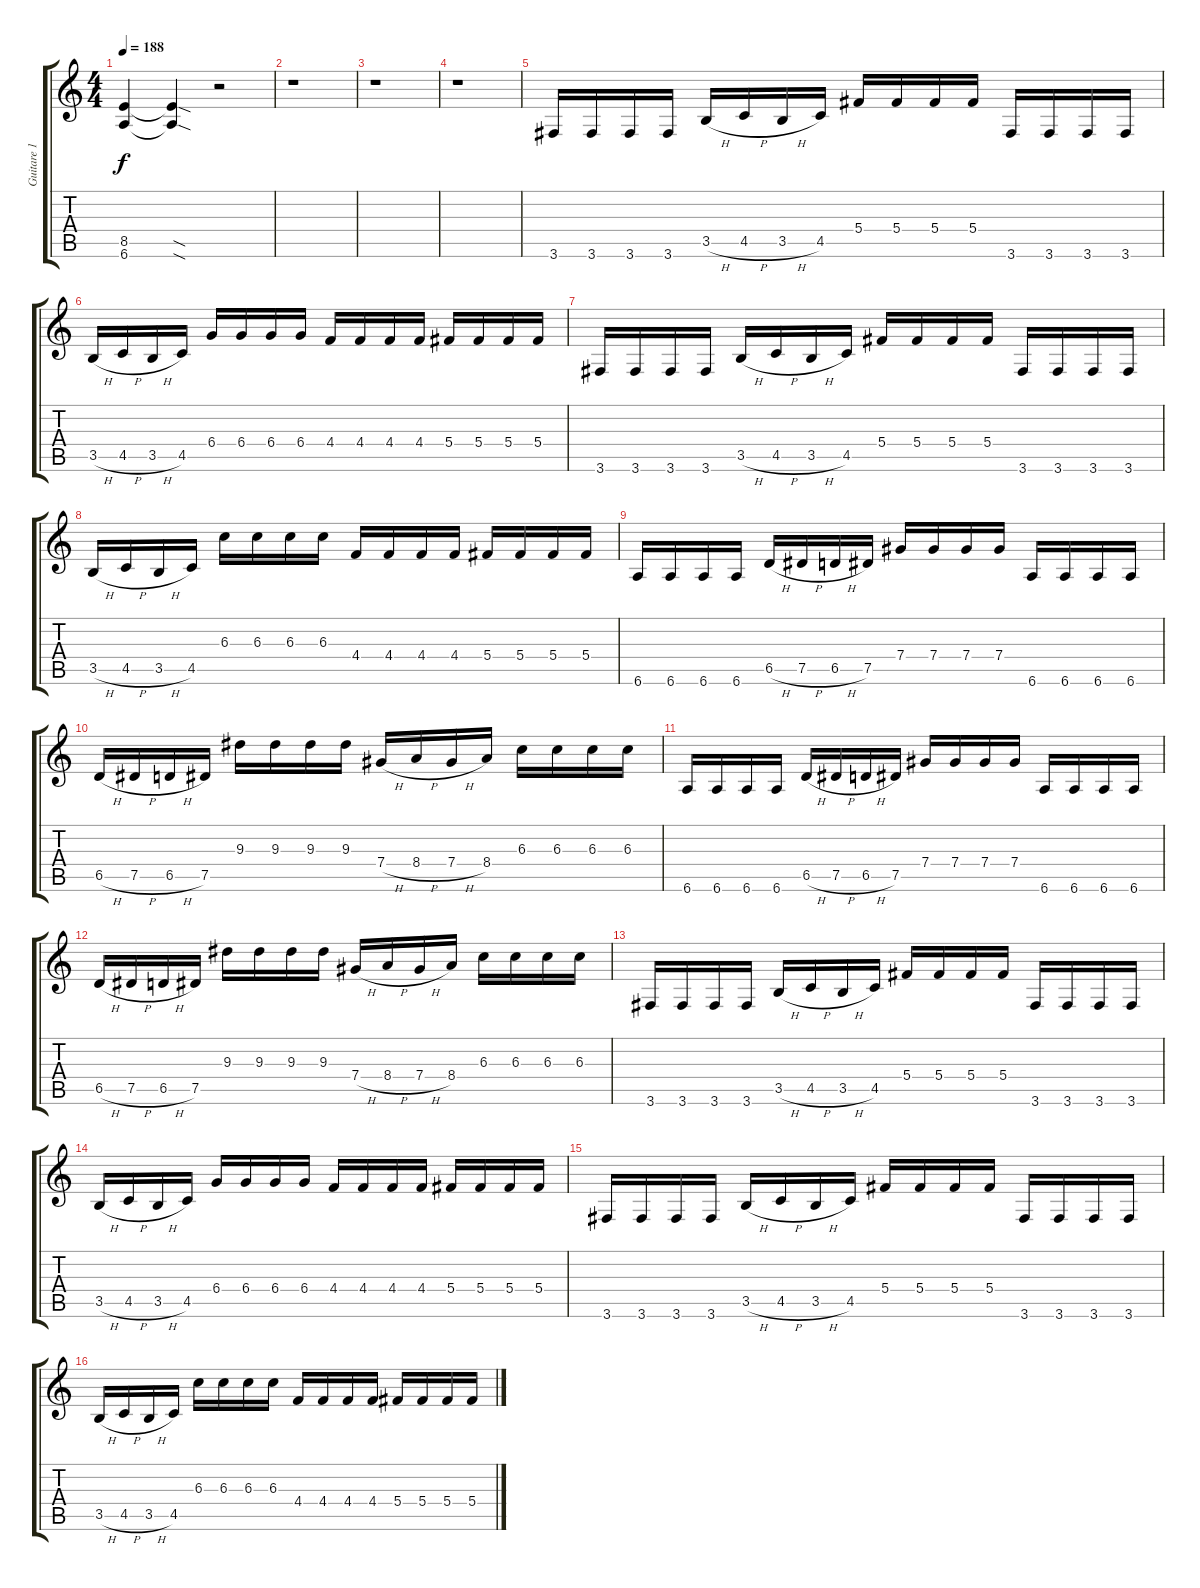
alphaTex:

\track ("Guitare 1" "Guitare 1") {instrument distortionguitar}
\staff {score tabs}
\tuning (Eb4 Bb3 Gb3 Db3 Ab2 Eb2) {hide}
\ts (4 4)
\tempo 188
\clef g2
\ks c
(8.5 6.6).4{dy f} (8.5{sod t} 6.6{sod t}).4 r.2 |
r.1 |
r.1 |
r.1 |
3.6.16 3.6.16 3.6.16 3.6.16 3.5{h}.16 4.5{h}.16 3.5{h}.16 4.5.16 5.4.16 5.4.16 5.4.16 5.4.16 3.6.16 3.6.16 3.6.16 3.6.16 |
3.5{h}.16 4.5{h}.16 3.5{h}.16 4.5.16 6.4.16 6.4.16 6.4.16 6.4.16 4.4.16 4.4.16 4.4.16 4.4.16 5.4.16 5.4.16 5.4.16 5.4.16 |
3.6.16 3.6.16 3.6.16 3.6.16 3.5{h}.16 4.5{h}.16 3.5{h}.16 4.5.16 5.4.16 5.4.16 5.4.16 5.4.16 3.6.16 3.6.16 3.6.16 3.6.16 |
3.5{h}.16 4.5{h}.16 3.5{h}.16 4.5.16 6.3.16 6.3.16 6.3.16 6.3.16 4.4.16 4.4.16 4.4.16 4.4.16 5.4.16 5.4.16 5.4.16 5.4.16 |
6.6.16 6.6.16 6.6.16 6.6.16 6.5{h}.16 7.5{h}.16 6.5{h}.16 7.5.16 7.4.16 7.4.16 7.4.16 7.4.16 6.6.16 6.6.16 6.6.16 6.6.16 |
6.5{h}.16 7.5{h}.16 6.5{h}.16 7.5.16 9.3.16 9.3.16 9.3.16 9.3.16 7.4{h}.16 8.4{h}.16 7.4{h}.16 8.4.16 6.3.16 6.3.16 6.3.16 6.3.16 |
6.6.16 6.6.16 6.6.16 6.6.16 6.5{h}.16 7.5{h}.16 6.5{h}.16 7.5.16 7.4.16 7.4.16 7.4.16 7.4.16 6.6.16 6.6.16 6.6.16 6.6.16 |
6.5{h}.16 7.5{h}.16 6.5{h}.16 7.5.16 9.3.16 9.3.16 9.3.16 9.3.16 7.4{h}.16 8.4{h}.16 7.4{h}.16 8.4.16 6.3.16 6.3.16 6.3.16 6.3.16 |
3.6.16 3.6.16 3.6.16 3.6.16 3.5{h}.16 4.5{h}.16 3.5{h}.16 4.5.16 5.4.16 5.4.16 5.4.16 5.4.16 3.6.16 3.6.16 3.6.16 3.6.16 |
3.5{h}.16 4.5{h}.16 3.5{h}.16 4.5.16 6.4.16 6.4.16 6.4.16 6.4.16 4.4.16 4.4.16 4.4.16 4.4.16 5.4.16 5.4.16 5.4.16 5.4.16 |
3.6.16 3.6.16 3.6.16 3.6.16 3.5{h}.16 4.5{h}.16 3.5{h}.16 4.5.16 5.4.16 5.4.16 5.4.16 5.4.16 3.6.16 3.6.16 3.6.16 3.6.16 |
3.5{h}.16 4.5{h}.16 3.5{h}.16 4.5.16 6.3.16 6.3.16 6.3.16 6.3.16 4.4.16 4.4.16 4.4.16 4.4.16 5.4.16 5.4.16 5.4.16 5.4.16
